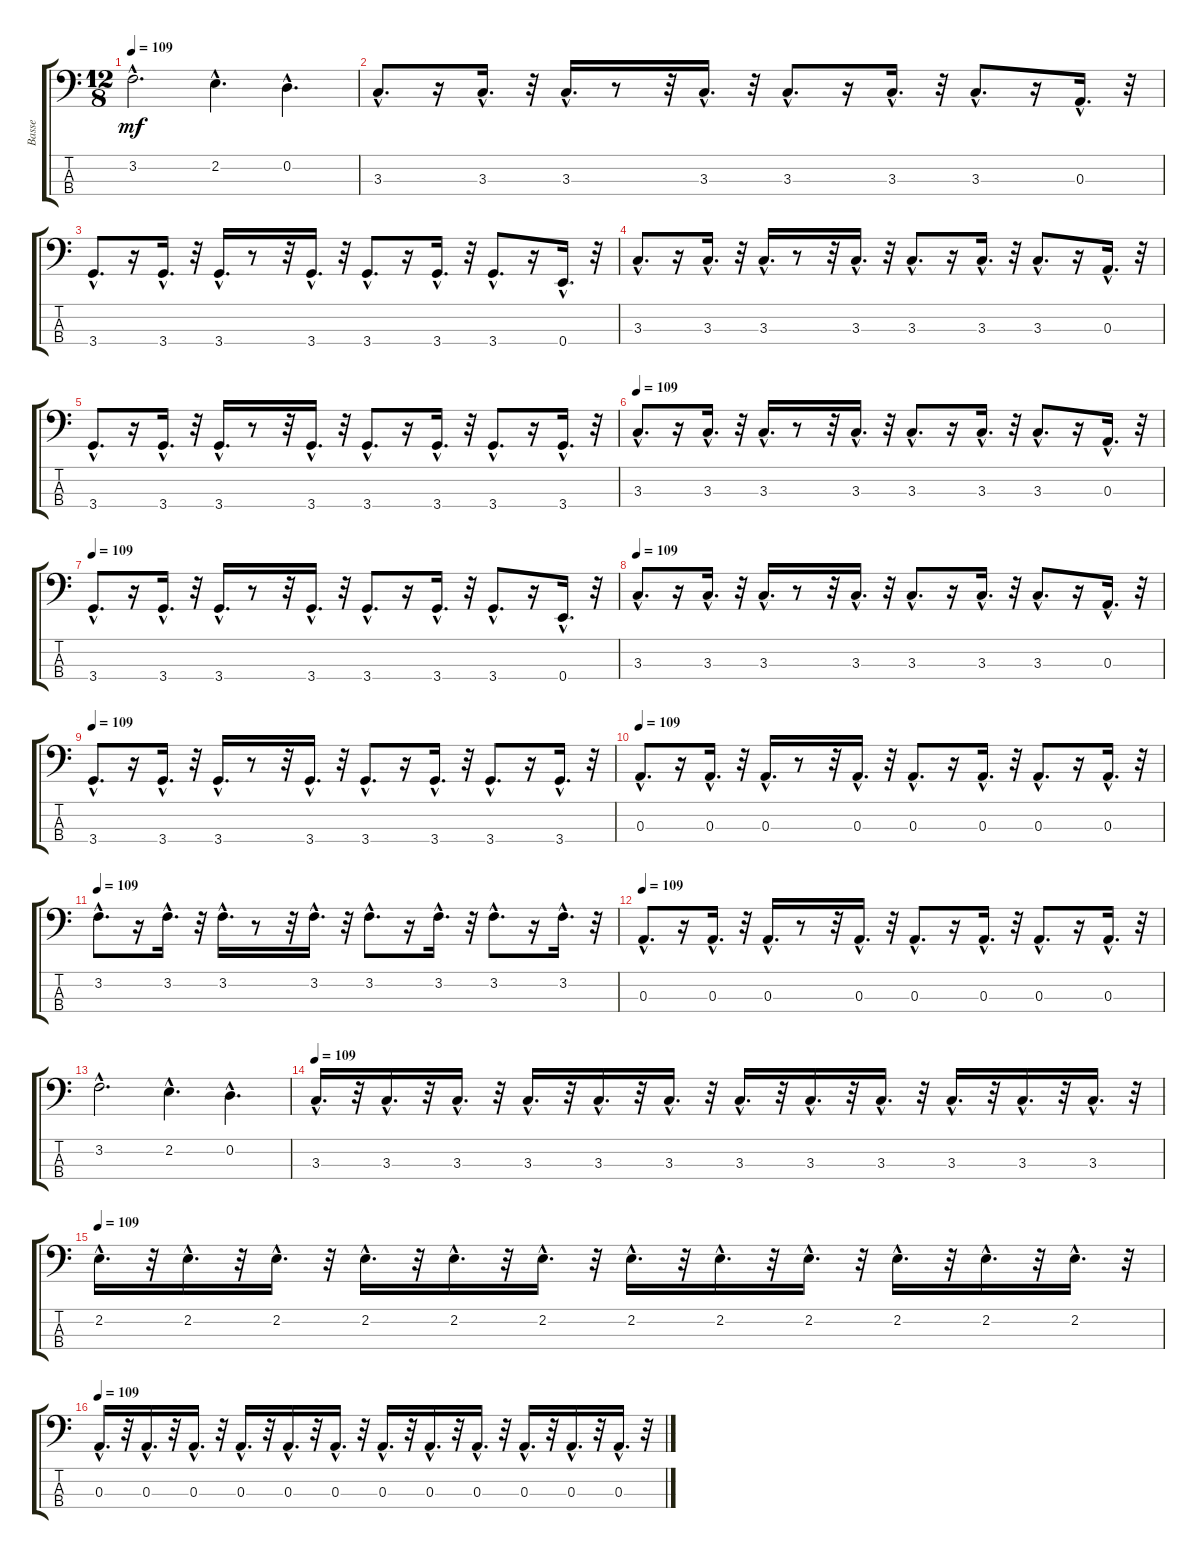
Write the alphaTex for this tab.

\track ("Basse" "Basse") {instrument acousticbass}
\staff {score tabs}
\tuning (G2 D2 A1 E1) {hide}
\ts (12 8)
\tempo 109
\clef f4
\ks c
3.2{hac}.2{d dy mf} 2.2{hac}.4{d} 0.2{hac}.4{d} |
3.3{hac}.8{d} r.16 3.3{hac}.16{d} r.32 3.3{hac}.16{d} r.8 r.32 3.3{hac}.16{d} r.32 3.3{hac}.8{d} r.16 3.3{hac}.16{d} r.32 3.3{hac}.8{d} r.16 0.3{hac}.16{d} r.32 |
3.4{hac}.8{d} r.16 3.4{hac}.16{d} r.32 3.4{hac}.16{d} r.8 r.32 3.4{hac}.16{d} r.32 3.4{hac}.8{d} r.16 3.4{hac}.16{d} r.32 3.4{hac}.8{d} r.16 0.4{hac}.16{d} r.32 |
3.3{hac}.8{d} r.16 3.3{hac}.16{d} r.32 3.3{hac}.16{d} r.8 r.32 3.3{hac}.16{d} r.32 3.3{hac}.8{d} r.16 3.3{hac}.16{d} r.32 3.3{hac}.8{d} r.16 0.3{hac}.16{d} r.32 |
3.4{hac}.8{d} r.16 3.4{hac}.16{d} r.32 3.4{hac}.16{d} r.8 r.32 3.4{hac}.16{d} r.32 3.4{hac}.8{d} r.16 3.4{hac}.16{d} r.32 3.4{hac}.8{d} r.16 3.4{hac}.16{d} r.32 |
\tempo 109
3.3{hac}.8{d} r.16 3.3{hac}.16{d} r.32 3.3{hac}.16{d} r.8 r.32 3.3{hac}.16{d} r.32 3.3{hac}.8{d} r.16 3.3{hac}.16{d} r.32 3.3{hac}.8{d} r.16 0.3{hac}.16{d} r.32 |
\tempo 109
3.4{hac}.8{d} r.16 3.4{hac}.16{d} r.32 3.4{hac}.16{d} r.8 r.32 3.4{hac}.16{d} r.32 3.4{hac}.8{d} r.16 3.4{hac}.16{d} r.32 3.4{hac}.8{d} r.16 0.4{hac}.16{d} r.32 |
\tempo 109
3.3{hac}.8{d} r.16 3.3{hac}.16{d} r.32 3.3{hac}.16{d} r.8 r.32 3.3{hac}.16{d} r.32 3.3{hac}.8{d} r.16 3.3{hac}.16{d} r.32 3.3{hac}.8{d} r.16 0.3{hac}.16{d} r.32 |
\tempo 109
3.4{hac}.8{d} r.16 3.4{hac}.16{d} r.32 3.4{hac}.16{d} r.8 r.32 3.4{hac}.16{d} r.32 3.4{hac}.8{d} r.16 3.4{hac}.16{d} r.32 3.4{hac}.8{d} r.16 3.4{hac}.16{d} r.32 |
\tempo 109
0.3{hac}.8{d} r.16 0.3{hac}.16{d} r.32 0.3{hac}.16{d} r.8 r.32 0.3{hac}.16{d} r.32 0.3{hac}.8{d} r.16 0.3{hac}.16{d} r.32 0.3{hac}.8{d} r.16 0.3{hac}.16{d} r.32 |
\tempo 109
3.2{hac}.8{d} r.16 3.2{hac}.16{d} r.32 3.2{hac}.16{d} r.8 r.32 3.2{hac}.16{d} r.32 3.2{hac}.8{d} r.16 3.2{hac}.16{d} r.32 3.2{hac}.8{d} r.16 3.2{hac}.16{d} r.32 |
\tempo 109
0.3{hac}.8{d} r.16 0.3{hac}.16{d} r.32 0.3{hac}.16{d} r.8 r.32 0.3{hac}.16{d} r.32 0.3{hac}.8{d} r.16 0.3{hac}.16{d} r.32 0.3{hac}.8{d} r.16 0.3{hac}.16{d} r.32 |
3.2{hac}.2{d} 2.2{hac}.4{d} 0.2{hac}.4{d} |
\tempo 109
3.3{hac}.16{d} r.32 3.3{hac}.16{d} r.32 3.3{hac}.16{d} r.32 3.3{hac}.16{d} r.32 3.3{hac}.16{d} r.32 3.3{hac}.16{d} r.32 3.3{hac}.16{d} r.32 3.3{hac}.16{d} r.32 3.3{hac}.16{d} r.32 3.3{hac}.16{d} r.32 3.3{hac}.16{d} r.32 3.3{hac}.16{d} r.32 |
\tempo 109
2.2{hac}.16{d} r.32 2.2{hac}.16{d} r.32 2.2{hac}.16{d} r.32 2.2{hac}.16{d} r.32 2.2{hac}.16{d} r.32 2.2{hac}.16{d} r.32 2.2{hac}.16{d} r.32 2.2{hac}.16{d} r.32 2.2{hac}.16{d} r.32 2.2{hac}.16{d} r.32 2.2{hac}.16{d} r.32 2.2{hac}.16{d} r.32 |
\tempo 109
0.3{hac}.16{d} r.32 0.3{hac}.16{d} r.32 0.3{hac}.16{d} r.32 0.3{hac}.16{d} r.32 0.3{hac}.16{d} r.32 0.3{hac}.16{d} r.32 0.3{hac}.16{d} r.32 0.3{hac}.16{d} r.32 0.3{hac}.16{d} r.32 0.3{hac}.16{d} r.32 0.3{hac}.16{d} r.32 0.3{hac}.16{d} r.32
